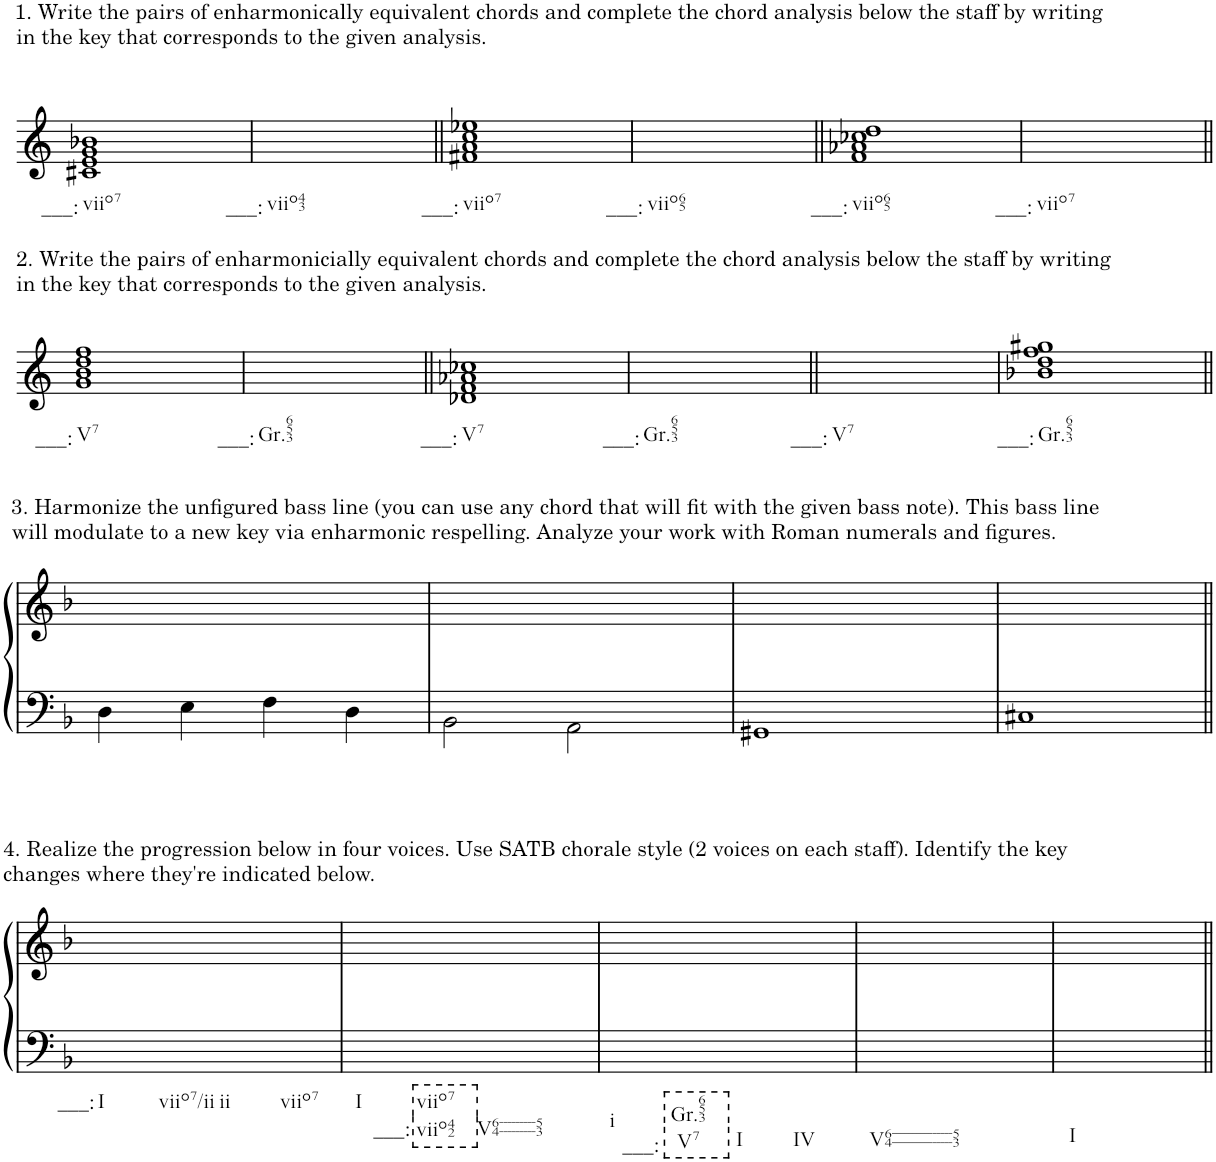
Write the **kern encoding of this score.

**kern	**kern	**kern
*part2	*part2	*part1
*staff3	*staff2	*staff1
*I"Piano	*	*I"Piano
*I'Pno	*	*I'Pno
*stria5	*stria5	*
*clefF4	*clefG2	*clefG2
*k[]	*k[]	*k[]
*M4/4	*M4/4	*M4/4
=1	=1	=1
!	!	!LO:TX:a:t=1. Write the pairs of enharmonically equivalent chords and complete the chord analysis below the staff by writing
!	!	!LO:TX:a:t=in the key that corresponds to the given analysis.
!	!	!LO:TX:b:t=___&colon;
!	!	!LO:TX:b:t=viio7
1r	1r	1c#X 1e 1g 1b-X
=2	=2	=2
!	!	!LO:TX:b:t=___&colon;
!	!	!LO:TX:b:t=viio43
1r	1r	1d-X 1f-X 1g 1b-X
=3||	=3||	=3||
!	!	!LO:TX:b:t=___&colon;
!	!	!LO:TX:b:t=viio7
1r	1r	1f#X 1a 1cc 1ee-X
=4	=4	=4
!	!	!LO:TX:b:t=___&colon;
!	!	!LO:TX:b:t=viio65
1r	1r	1f#X 1a 1cc 1dd#X
=5||	=5||	=5||
!	!	!LO:TX:b:t=___&colon;
!	!	!LO:TX:b:t=viio65
1r	1r	1f 1a-X 1cc-X 1dd
=6	=6	=6
!	!	!LO:TX:b:t=___&colon;
!	!	!LO:TX:b:t=viio7
1r	1r	1e#X 1g#X 1b 1dd
!!LO:LB:g=z
=7||	=7||	=7||
!	!	!LO:TX:a:t=2. Write the pairs of enharmonicially equivalent chords and complete the chord analysis below the staff by writing
!	!	!LO:TX:a:t=in the key that corresponds to the given analysis.
!	!	!LO:TX:b:t=___&colon;
!	!	!LO:TX:b:t=V7
1r	1r	1g 1b 1dd 1ff
=8	=8	=8
!	!	!LO:TX:b:t=___&colon;
!	!	!LO:TX:b:t=Gr.653
1r	1r	1g 1b 1dd 1ee#X
=9||	=9||	=9||
!	!	!LO:TX:b:t=___&colon;
!	!	!LO:TX:b:t=V7
1r	1r	1d-X 1f 1a-X 1cc-X
=10	=10	=10
!	!	!LO:TX:b:t=___&colon;
!	!	!LO:TX:b:t=Gr.653
1r	1r	1d-X 1f 1a-X 1bn
=11||	=11||	=11||
!	!	!LO:TX:b:t=___&colon;
!	!	!LO:TX:b:t=V7
1r	1r	1b-X 1dd 1ff 1aa-X
=12	=12	=12
!	!	!LO:TX:b:t=___&colon;
!	!	!LO:TX:b:t=Gr.653
1r	1r	1b-X 1dd 1ff 1gg#X
!!LO:LB:g=z
=13||	=13||	=13||
*k[b-]	*k[b-]	*k[b-e-a-]
*^	*^	*
!	!	!	!	!LO:TX:a:t=3. Harmonize the unfigured bass line (you can use any chord that will fit with the given bass note). This bass line
!	!	!	!	!LO:TX:a:t=will modulate to a new key via enharmonic respelling. Analyze your work with Roman numerals and figures.
!LO:TX:b:t=i	!	!	!	!
4D\	4d	4ff	4a	1r
!LO:TX:b:t=V43	!	!	!	!
4E\	4c#X	4gg	4a	.
!LO:TX:b:t=i6	!	!	!	!
4F\	4d	4aa	4a	.
!LO:TX:b:t=i	!	!	!	!
4D\	4d	4ff	4a	.
=14	=14	=14	=14	=14
!LO:TX:b:t=Gr.653	!	!	!	!
2BB-\	2.d	2.ff	2g#X	1r
!LO:TX:b:t=V864--------------753	!	!	!	!
!LO:TX:b:t=Gr.653	!	!	!	!
2AA\	.	.	4a	.
.	4c#X	4ee	4f##X	.
=15	=15	=15	=15	=15
!LO:TX:b:t=V864---------------------753	!	!	!	!
1GG#X	2c#X	2ee#X	2g#X	1r
.	2B#X	2dd#X	2f#X	.
=16	=16	=16	=16	=16
!LO:TX:b:t=I	!	!	!	!
1C#X	1G#X	1cc#X	1e#X	1r
!!LO:LB:g=z
=17||	=17||	=17||	=17||	=17||
!	!	!	!	!LO:TX:a:t=4. Realize the progression below in four voices. Use SATB chorale style (2 voices on each staff). Identify the key
!	!	!	!	!LO:TX:a:t=changes where they're indicated below.
!LO:TX:b:t=___&colon;	!	!	!	!
!LO:TX:b:t=I	!	!	!	!
4E-X	4B-	4g	4e-X	1r
!LO:TX:b:t=viio7/ii	!	!	!	!
4En	4B-	4g	4d-X	.
!LO:TX:b:t=ii	!	!	!	!
4F	4A-X	4f	4c	.
!LO:TX:b:t=viio7	!	!	!	!
4D	4A-	4f	4c-X	.
=18	=18	=18	=18	=18
!LO:TX:b:t=I	!	!	!	!
4E-X	4G	4e-X	4B-	1r
!LO:TX:b:t=___&colon;	!	!	!	!
!LO:TX:b:t=viio7	!	!	!	!
!LO:TX:b:t=viio42	!	!	!	!
4D	4G#X	4e#X	4Bn	.
!LO:TX:b:t=V64---------53	!	!	!	!
4C#X	4A#X	4f#X	4c#X	.
4C#	4G#X	4e#	4c#	.
=19	=19	=19	=19	=19
!LO:TX:b:t=i	!	!	!	!
4F#X	4A	4f#X	4c#X	1r
!LO:TX:b:t=___&colon;	!	!	!	!
!LO:TX:b:t=Gr.653	!	!	!	!
!LO:TX:b:t=V7	!	!	!	!
4D	4A	4cc	4f#	.
!LO:TX:b:t=I	!	!	!	!
4G	4G	4bn	4d	.
!LO:TX:b:t=IV	!	!	!	!
4C	4G	4cc	4e	.
=20	=20	=20	=20	=20
!LO:TX:b:t=V64---------------53	!	!	!	!
2D	2G	2bn	2d	1r
2D	2F#X	2a	2d	.
=21	=21	=21	=21	=21
!LO:TX:b:t=I	!	!	!	!
1GG	1G	1g	1Bn	1r
*v	*v	*	*	*
*	*v	*v	*
=||	=||	=||
*-	*-	*-
